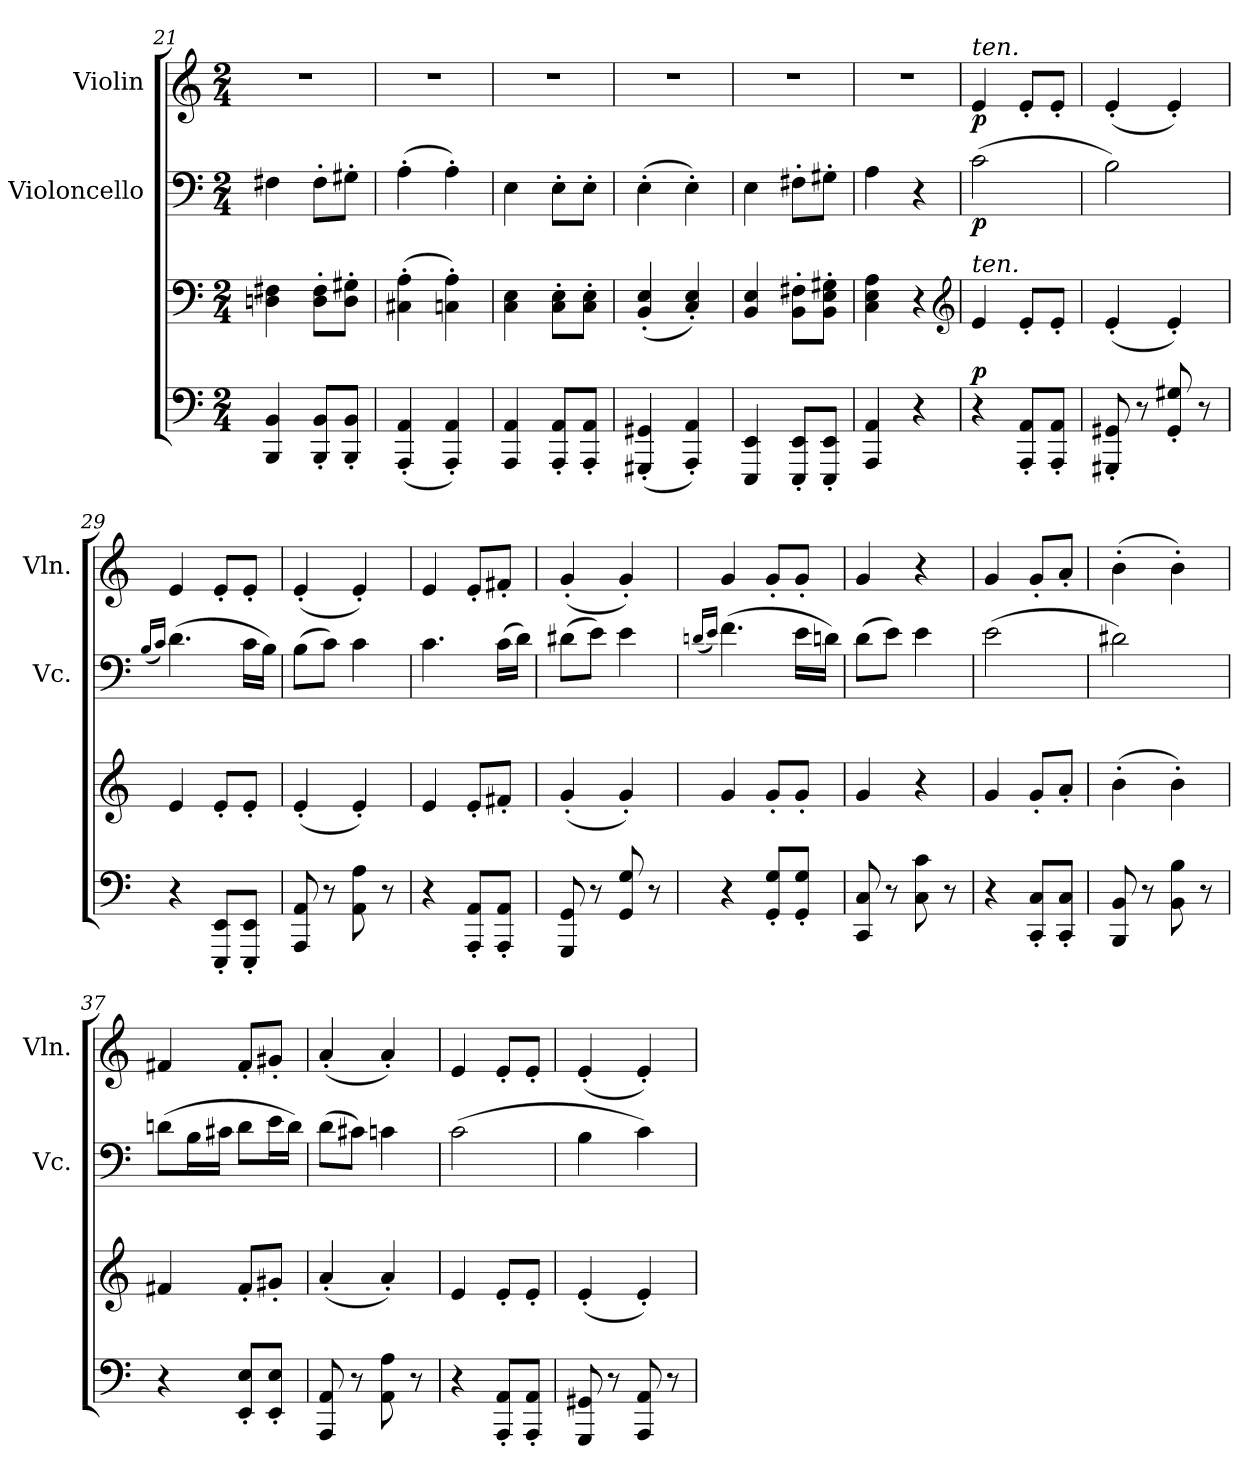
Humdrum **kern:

**kern	**kern	**dynam	**kern	**dynam	**kern	**dynam
*part3	*part3	*part3	*part2	*part2	*part1	*part1
*staff4	*staff3	*staff3/4	*staff2	*staff2	*staff1	*staff1
*	*	*	*I"Violoncello	*	*I"Violin	*
*	*	*	*I'Vc.	*	*I'Vln.	*
*clefF4	*clefF4	*	*clefF4	*	*clefG2	*
*k[]	*k[]	*	*k[]	*	*k[]	*
*M2/4	*M2/4	*	*M2/4	*	*M2/4	*
=21	=21	=21	=21	=21	=21	=21
4BBB/ 4BB/	4Dn\ 4F#X\	.	4F#X\	.	2r	.
8BBB'/ 8BB'/L	8D'\ 8F#'\L	.	8F#'\L	.	.	.
8BBB'/ 8BB'/J	8D'\ 8G#X'\J	.	8G#X'\J	.	.	.
=22	=22	=22	=22	=22	=22	=22
(<4AAA'/ 4AA'/	(>4C#X'\ 4A'\	.	(>4A'\	.	2r	.
4AAA'/ 4AA'/)	4Cn'\ 4A'\)	.	4A'\)	.	.	.
=23	=23	=23	=23	=23	=23	=23
4AAA/ 4AA/	4C\ 4E\	.	4E\	.	2r	.
8AAA'/ 8AA'/L	8C'\ 8E'\L	.	8E'\L	.	.	.
8AAA'/ 8AA'/J	8C'\ 8E'\J	.	8E'\J	.	.	.
=24	=24	=24	=24	=24	=24	=24
(<4GGG#X'/ 4GG#X'/	(<4BB'/ 4E'/	.	(>4E'\	.	2r	.
4AAA'/ 4AA'/)	4C'/ 4E'/)	.	4E'\)	.	.	.
=25	=25	=25	=25	=25	=25	=25
4EEE/ 4EE/	4BB/ 4E/	.	4E\	.	2r	.
8EEE'/ 8EE'/L	8BB'\ 8F#X'\L	.	8F#X'\L	.	.	.
8EEE'/ 8EE'/J	8BB'\ 8E'\ 8G#X'\J	.	8G#X'\J	.	.	.
=26	=26	=26	=26	=26	=26	=26
4AAA/ 4AA/	4C\ 4E\ 4A\	.	4A\	.	2r	.
4r	4r	.	4r	.	.	.
*	*clefG2	*	*	*	*	*
=27	=27	=27	=27	=27	=27	=27
!	!	!	!	!	!LO:TX:a:i:t=ten.	!
!	!LO:TX:a:i:t=ten.	!	!	!	!	!
!	!	!LO:DY:a=2	!	!LO:DY:b	!	!LO:DY:b
4r	4e/	p	(>2c\	p	4e/	p
8AAA'/ 8AA'/L	8e'/L	.	.	.	8e'/L	.
8AAA'/ 8AA'/J	8e'/J	.	.	.	8e'/J	.
=28	=28	=28	=28	=28	=28	=28
8GGG#X'/ 8GG#X'/	(<4e'/	.	2B\)	.	(<4e'/	.
8r	.	.	.	.	.	.
8GG#'/ 8G#X'/	4e'/)	.	.	.	4e'/)	.
8r	.	.	.	.	.	.
=29	=29	=29	=29	=29	=29	=29
.	.	.	(<16qqB/LL	.	.	.
.	.	.	16qqc/JJ)	.	.	.
4r	4e/	.	(>4.d\	.	4e/	.
8EEE'/ 8EE'/L	8e'/L	.	.	.	8e'/L	.
8EEE'/ 8EE'/J	8e'/J	.	16c\LL	.	8e'/J	.
.	.	.	16B\JJ)	.	.	.
=30	=30	=30	=30	=30	=30	=30
8AAA/ 8AA/	(<4e'/	.	(>8B\L	.	(<4e'/	.
8r	.	.	8c\J)	.	.	.
8AA\ 8A\	4e'/)	.	4c\	.	4e'/)	.
8r	.	.	.	.	.	.
=31	=31	=31	=31	=31	=31	=31
4r	4e/	.	4.c\	.	4e/	.
8AAA'/ 8AA'/L	8e'/L	.	.	.	8e'/L	.
8AAA'/ 8AA'/J	8f#X'/J	.	(>16c\LL	.	8f#X'/J	.
.	.	.	16d\JJ)	.	.	.
=32	=32	=32	=32	=32	=32	=32
8GGG/ 8GG/	(<4g'/	.	(>8d#X\L	.	(<4g'/	.
8r	.	.	8e\J)	.	.	.
8GG/ 8G/	4g'/)	.	4e\	.	4g'/)	.
8r	.	.	.	.	.	.
=33	=33	=33	=33	=33	=33	=33
.	.	.	(<16qqdn/LL	.	.	.
.	.	.	16qqe/JJ)	.	.	.
4r	4g/	.	(>4.f\	.	4g/	.
8GG'/ 8G'/L	8g'/L	.	.	.	8g'/L	.
8GG'/ 8G'/J	8g'/J	.	16e\LL	.	8g'/J	.
.	.	.	16dn\JJ)	.	.	.
=34	=34	=34	=34	=34	=34	=34
8CC/ 8C/	4g/	.	(>8d\L	.	4g/	.
8r	.	.	8e\J)	.	.	.
8C\ 8c\	4r	.	4e\	.	4r	.
8r	.	.	.	.	.	.
=35	=35	=35	=35	=35	=35	=35
4r	4g/	.	(>2e\	.	4g/	.
8CC'/ 8C'/L	8g'/L	.	.	.	8g'/L	.
8CC'/ 8C'/J	8a'/J	.	.	.	8a'/J	.
=36	=36	=36	=36	=36	=36	=36
8BBB/ 8BB/	(>4b'\	.	2d#X\)	.	(>4b'\	.
8r	.	.	.	.	.	.
8BB\ 8B\	4b'\)	.	.	.	4b'\)	.
8r	.	.	.	.	.	.
=37	=37	=37	=37	=37	=37	=37
4r	4f#X/	.	(>8dn\L	.	4f#X/	.
.	.	.	16B\L	.	.	.
.	.	.	16c#X\JJ	.	.	.
8EE'/ 8E'/L	8f#'/L	.	8d\L	.	8f#'/L	.
8EE'/ 8E'/J	8g#X'/J	.	16e\L	.	8g#X'/J	.
.	.	.	16d\JJ)	.	.	.
=38	=38	=38	=38	=38	=38	=38
8AAA/ 8AA/	(<4a'/	.	(>8d\L	.	(<4a'/	.
8r	.	.	8c#X\J)	.	.	.
8AA\ 8A\	4a'/)	.	4cn\	.	4a'/)	.
8r	.	.	.	.	.	.
=39	=39	=39	=39	=39	=39	=39
4r	4e/	.	(>2c\	.	4e/	.
8AAA'/ 8AA'/L	8e'/L	.	.	.	8e'/L	.
8AAA'/ 8AA'/J	8e'/J	.	.	.	8e'/J	.
=40	=40	=40	=40	=40	=40	=40
8GGG/ 8GG#X/	(<4e'/	.	4B\	.	(<4e'/	.
8r	.	.	.	.	.	.
8AAA/ 8AA/	4e'/)	.	4c\)	.	4e'/)	.
8r	.	.	.	.	.	.
=	=	=	=	=	=	=
*-	*-	*-	*-	*-	*-	*-
